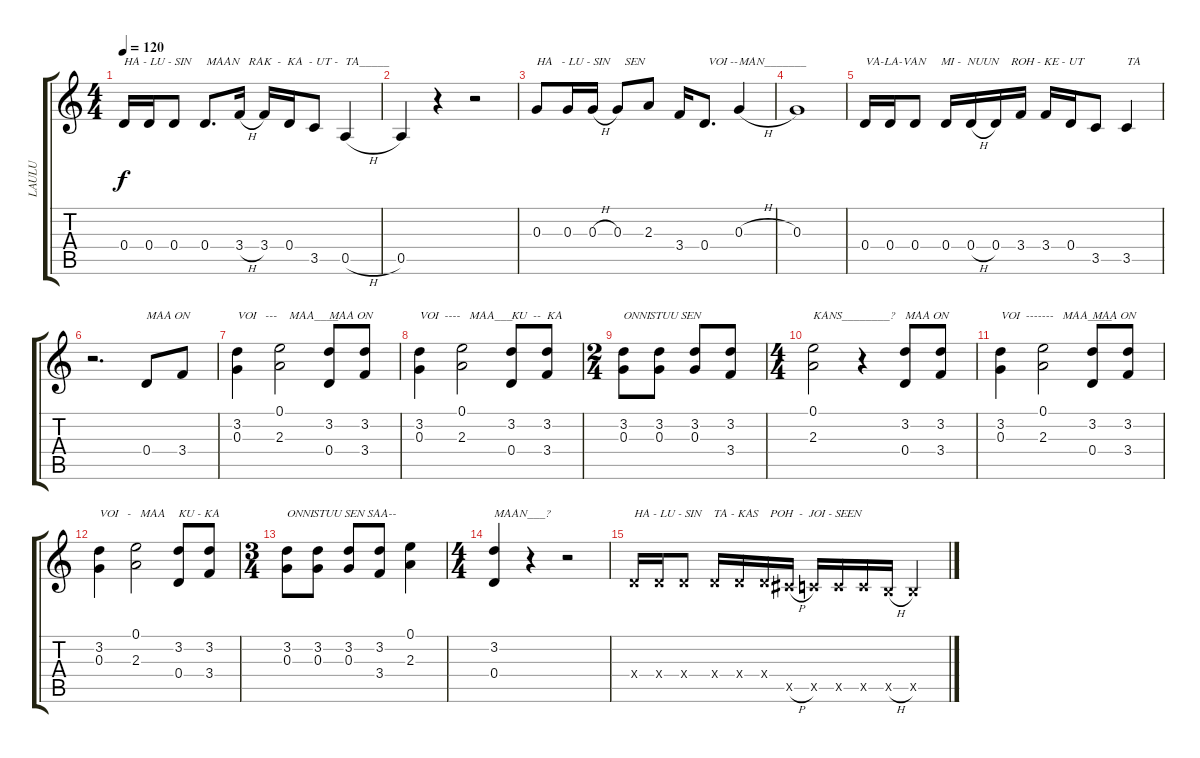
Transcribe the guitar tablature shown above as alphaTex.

\track ("LAULU" "LAULU") {instrument acousticguitarsteel}
\staff {score tabs}
\tuning (E4 B3 G3 D3 A2 E2) {hide}
\ts (4 4)
\tempo 120
\clef g2
\ks c
0.4.16{txt "HA - LU - SIN     MAAN   RAK  -  KA  - UT - " dy f} 0.4.16 0.4.8 0.4.8{d} 3.4{h}.16 3.4.16 0.4.16 3.5.8 0.5{h}.4{txt "TA_____"} |
0.5.4 r.4 r.2 |
0.3.8{txt "HA   - LU - SIN     SEN                     VOI --"} 0.3.16 0.3{h}.16 0.3.8 2.3.8 3.4.16 0.4.8{d} 0.3{h}.4{txt "MAN_______"} |
0.3.1 |
0.4.16{txt "VA-LA-VAN     MI -  NUUN    ROH - KE - UT"} 0.4.16 0.4.8 0.4.16 0.4{h}.16 0.4.16 3.4.16 3.4.16 0.4.16 3.5.8 3.5.4{txt "TA"} |
r.2{d} 0.4.8{txt "MAA ON"} 3.4.8 |
(3.2 0.3).4{txt "VOI   ---    MAA____"} (0.1 2.3).2 (3.2 0.4).8{txt "MAA ON"} (3.2 3.4).8 |
(3.2 0.3).4{txt "VOI  ----   MAA___"} (0.1 2.3).2 (3.2 0.4).8{txt "KU  --  KA"} (3.2 3.4).8 |
\ts (2 4)
(3.2 0.3).8{txt "ONNISTUU SEN"} (3.2 0.3).8 (3.2 0.3).8 (3.2 3.4).8 |
\ts (4 4)
(0.1 2.3).2{txt "KANS________?"} r.4 (3.2 0.4).8{txt "MAA ON"} (3.2 3.4).8 |
(3.2 0.3).4{txt "VOI  -------   MAA____"} (0.1 2.3).2 (3.2 0.4).8{txt "MAA ON"} (3.2 3.4).8 |
(3.2 0.3).4{txt "VOI   -   MAA"} (0.1 2.3).2 (3.2 0.4).8{txt "KU - KA"} (3.2 3.4).8 |
\ts (3 4)
(3.2 0.3).8{txt "ONNISTUU SEN SAA--"} (3.2 0.3).8 (3.2 0.3).8 (3.2 3.4).8 (0.1 2.3).4 |
\ts (4 4)
(3.2 0.4).4{txt "MAAN___?"} r.4 r.2 |
0.4{x}.16{txt "HA - LU - SIN    TA - KAS    POH  -  JOI - SEEN"} 0.4{x}.16 0.4{x}.8 0.4{x}.16 0.4{x}.16 0.4{x}.16 4.5{h x}.16 3.5{x}.16 3.5{x}.16 3.5{x}.16 2.5{h x}.16 2.5{x}.4
